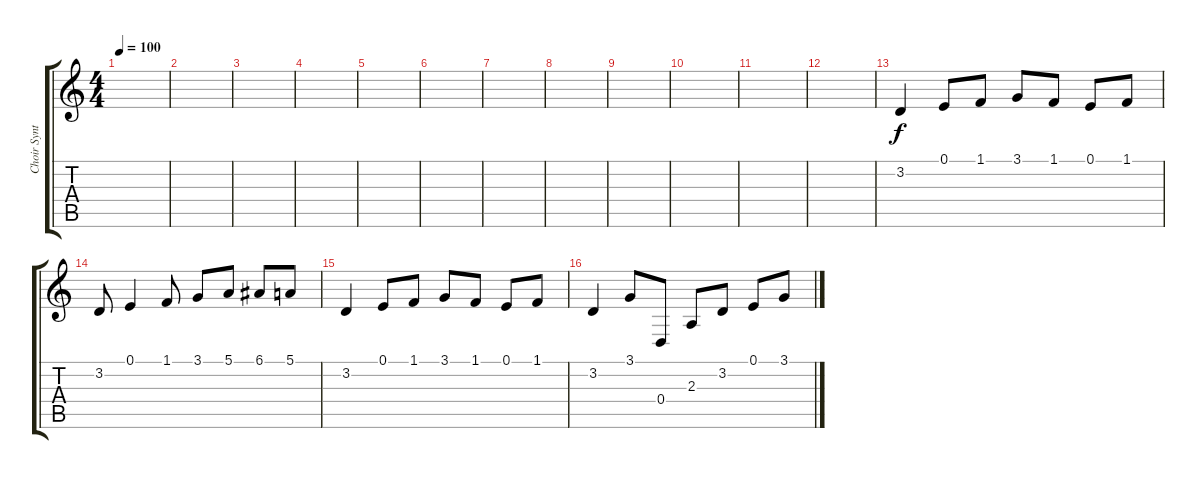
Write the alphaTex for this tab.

\track ("Choir Synth" "Choir Synt") {instrument choiraahs}
\staff {score tabs}
\tuning (E4 B3 G3 D3 A2 E2) {hide}
\ts (4 4)
\tempo 100
\clef g2
\ks c
|
|
|
|
|
|
|
|
|
|
|
|
3.2.4 0.1.8 1.1.8 3.1.8 1.1.8 0.1.8 1.1.8 |
3.2.8 0.1.4 1.1.8 3.1.8 5.1.8 6.1.8 5.1.8 |
3.2.4 0.1.8 1.1.8 3.1.8 1.1.8 0.1.8 1.1.8 |
3.2.4 3.1.8 0.4.8 2.3.8 3.2.8 0.1.8 3.1.8
